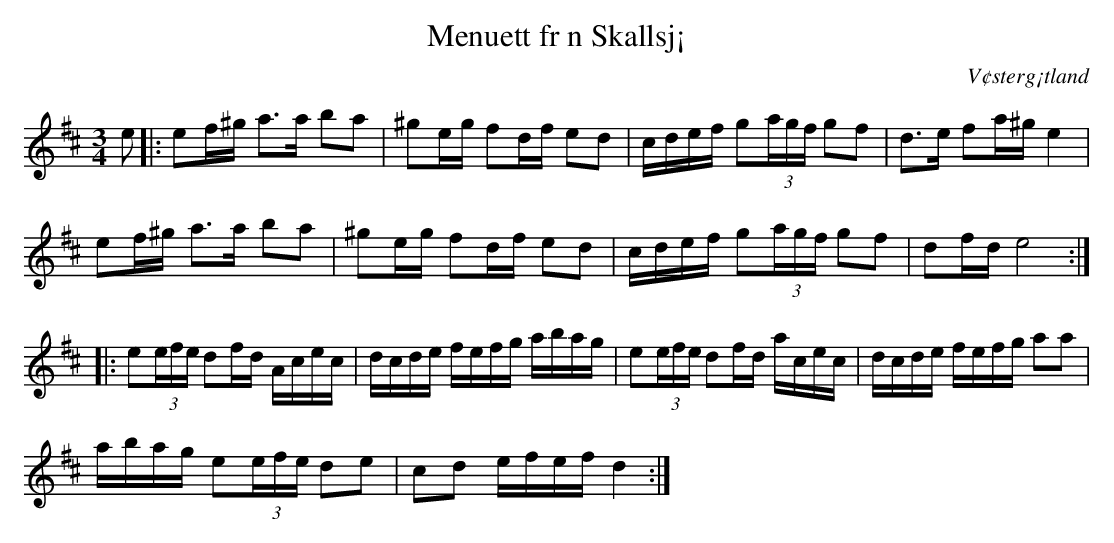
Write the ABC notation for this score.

X:1
T: Menuett fr n Skallsj¡
M: 3/4
O: V¢sterg¡tland
L: 1/8
K:D
e|: e2/f/^g/ a>a b2/2a| ^g2/e/g/ f2/d/f/ ed | c/d/e/f/ g(3a/g/f/ gf | d>2e f2/a/^g/ e2 |
e2/f/^g/ a>a b2/a|^g2/e/g/ f2/d/f/ ed | c/d/e/f/ g(3a/g/f/ gf| d2/f/d/ e4 :|
|:e(3e/f/e/ d2/f/d/ A/c/e/c/ |d/c/d/e/ f/e/f/g/ a/b/a/g/  |e(3e/f/e/ d2/f/d/ a/c/e/c/|d/c/d/e/ f/e/f/g/ aa  |
a/b/a/g/ e(3e/f/e/ de|cd e/f/e/f/ d2:|
